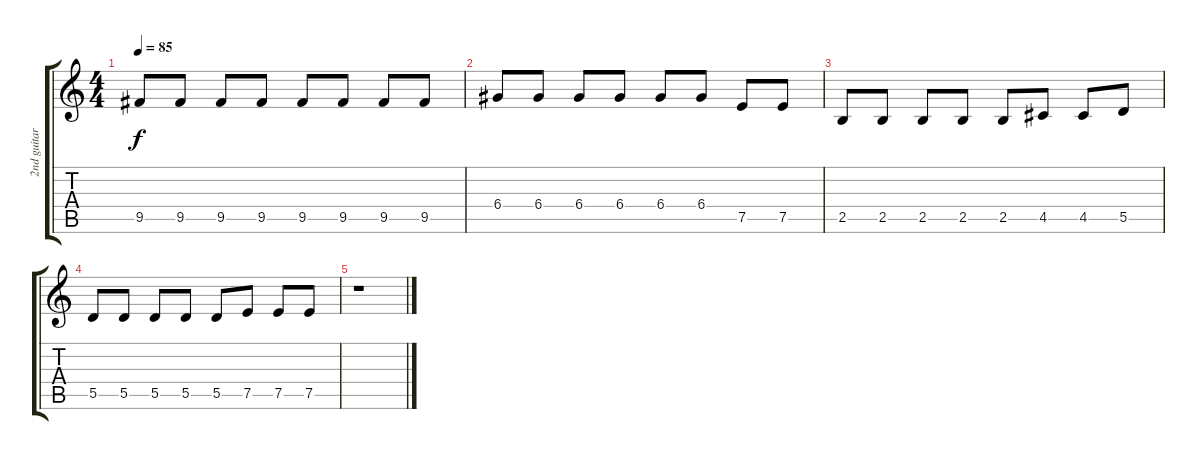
\track ("2nd guitar" "2nd guitar") {instrument distortionguitar}
\staff {score tabs}
\tuning (E4 B3 G3 D3 A2 E2) {hide}
\ts (4 4)
\tempo 85
\clef g2
\ks c
9.5.8{dy f} 9.5.8 9.5.8 9.5.8 9.5.8 9.5.8 9.5.8 9.5.8 |
6.4.8 6.4.8 6.4.8 6.4.8 6.4.8 6.4.8 7.5.8 7.5.8 |
2.5.8 2.5.8 2.5.8 2.5.8 2.5.8 4.5.8 4.5.8 5.5.8 |
5.5.8 5.5.8 5.5.8 5.5.8 5.5.8 7.5.8 7.5.8 7.5.8 |
r.1
